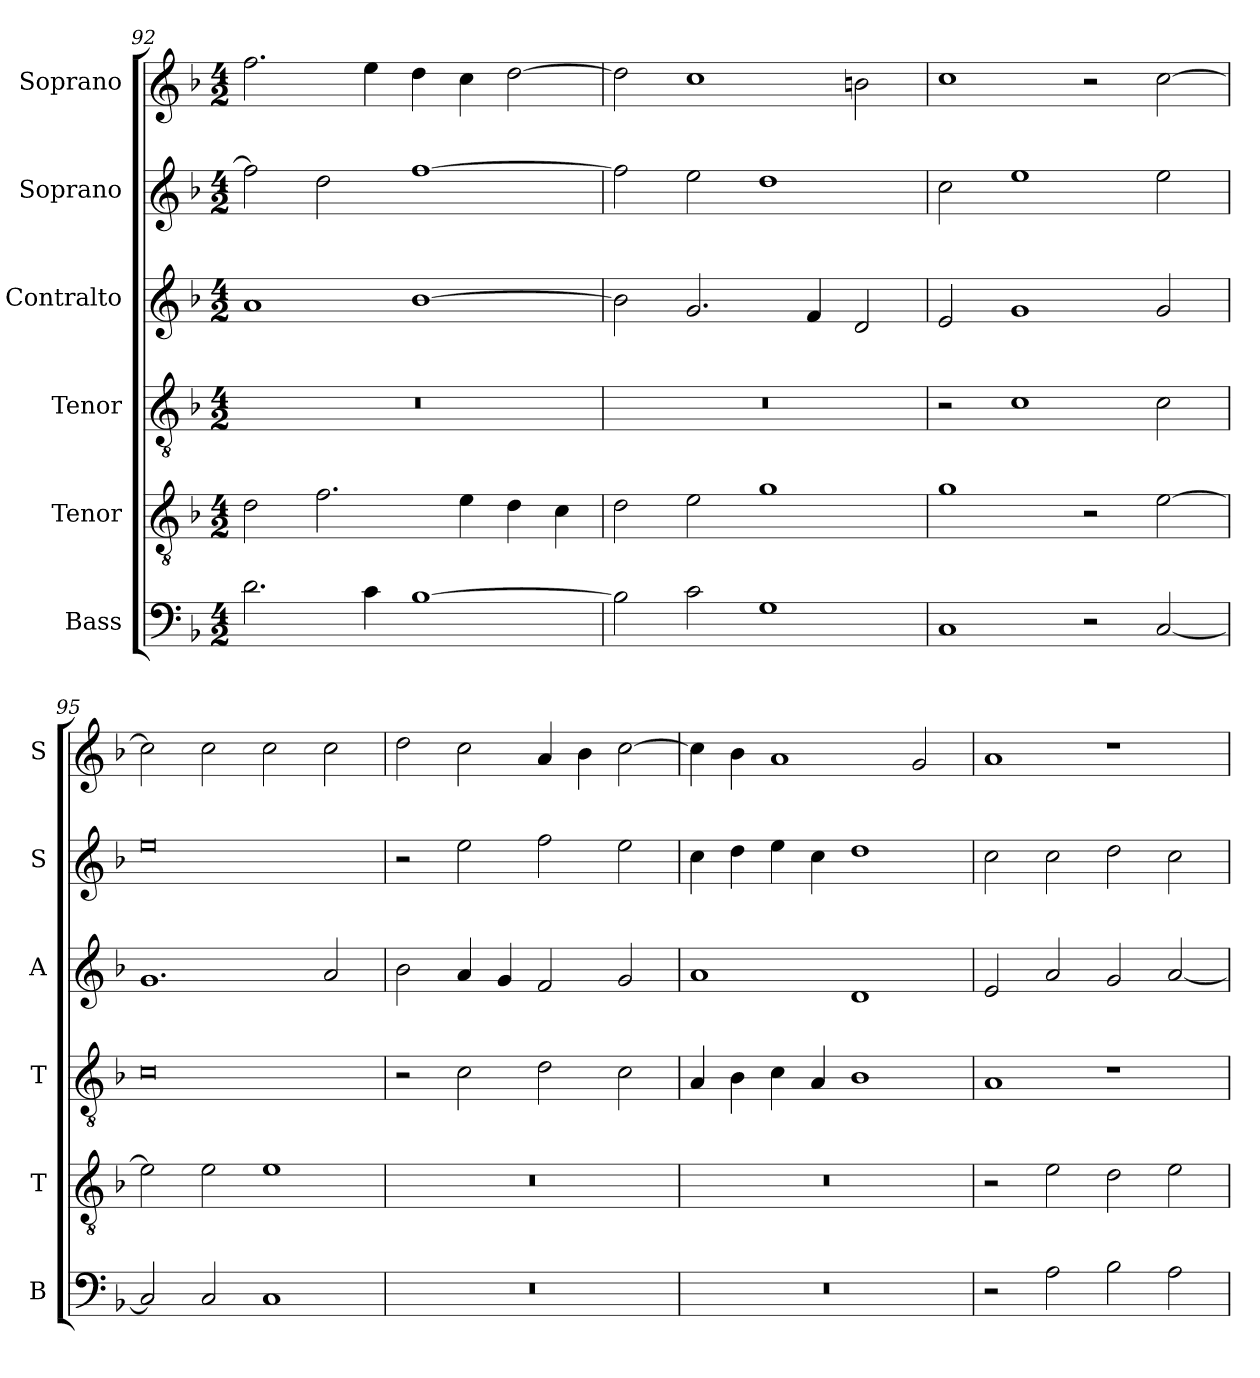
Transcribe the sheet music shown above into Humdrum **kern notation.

**kern	**kern	**kern	**kern	**kern	**kern
*part6	*part5	*part4	*part3	*part2	*part1
*staff6	*staff5	*staff4	*staff3	*staff2	*staff1
*I"Bass	*I"Tenor	*I"Tenor	*I"Contralto	*I"Soprano	*I"Soprano
*I'B	*I'T	*I'T	*I'A	*I'S	*I'S
*clefF4	*clefGv2	*clefGv2	*clefG2	*clefG2	*clefG2
*k[b-]	*k[b-]	*k[b-]	*k[b-]	*k[b-]	*k[b-]
*F:ion	*F:ion	*F:ion	*F:ion	*F:ion	*F:ion
*M4/2	*M4/2	*M4/2	*M4/2	*M4/2	*M4/2
=92	=92	=92	=92	=92	=92
2.d	2d	0r	1a	2ff]	2.ff
.	2.f	.	.	2dd	.
4c	.	.	.	.	4ee
[1B-	.	.	[1b-	[1ff	4dd
.	4e	.	.	.	4cc
.	4d	.	.	.	[2dd
.	4c	.	.	.	.
=93	=93	=93	=93	=93	=93
2B-]	2d	0r	2b-]	2ff]	2dd]
2c	2e	.	2.g	2ee	1cc
1G	1g	.	.	1dd	.
.	.	.	4f	.	.
.	.	.	2d	.	2bn
=94	=94	=94	=94	=94	=94
1C	1g	2r	2e	2cc	1cc
.	.	1c	1g	1ee	.
2r	2r	.	.	.	2r
[2C	[2e	2c	2g	2ee	[2cc
=95	=95	=95	=95	=95	=95
2C]	2e]	0c	1.g	0ee	2cc]
2C	2e	.	.	.	2cc
1C	1e	.	.	.	2cc
.	.	.	2a	.	2cc
=96	=96	=96	=96	=96	=96
0r	0r	2r	2b-	2r	2dd
.	.	2c	4a	2ee	2cc
.	.	.	4g	.	.
.	.	2d	2f	2ff	4a
.	.	.	.	.	4b-
.	.	2c	2g	2ee	[2cc
=97	=97	=97	=97	=97	=97
0r	0r	4A	1a	4cc	4cc]
.	.	4B-	.	4dd	4b-
.	.	4c	.	4ee	1a
.	.	4A	.	4cc	.
.	.	1B-	1d	1dd	.
.	.	.	.	.	2g
=98	=98	=98	=98	=98	=98
2r	2r	1A	2e	2cc	1a
2A	2e	.	2a	2cc	.
2B-	2d	1r	2g	2dd	1r
2A	2e	.	[2a	2cc	.
=	=	=	=	=	=
*-	*-	*-	*-	*-	*-
